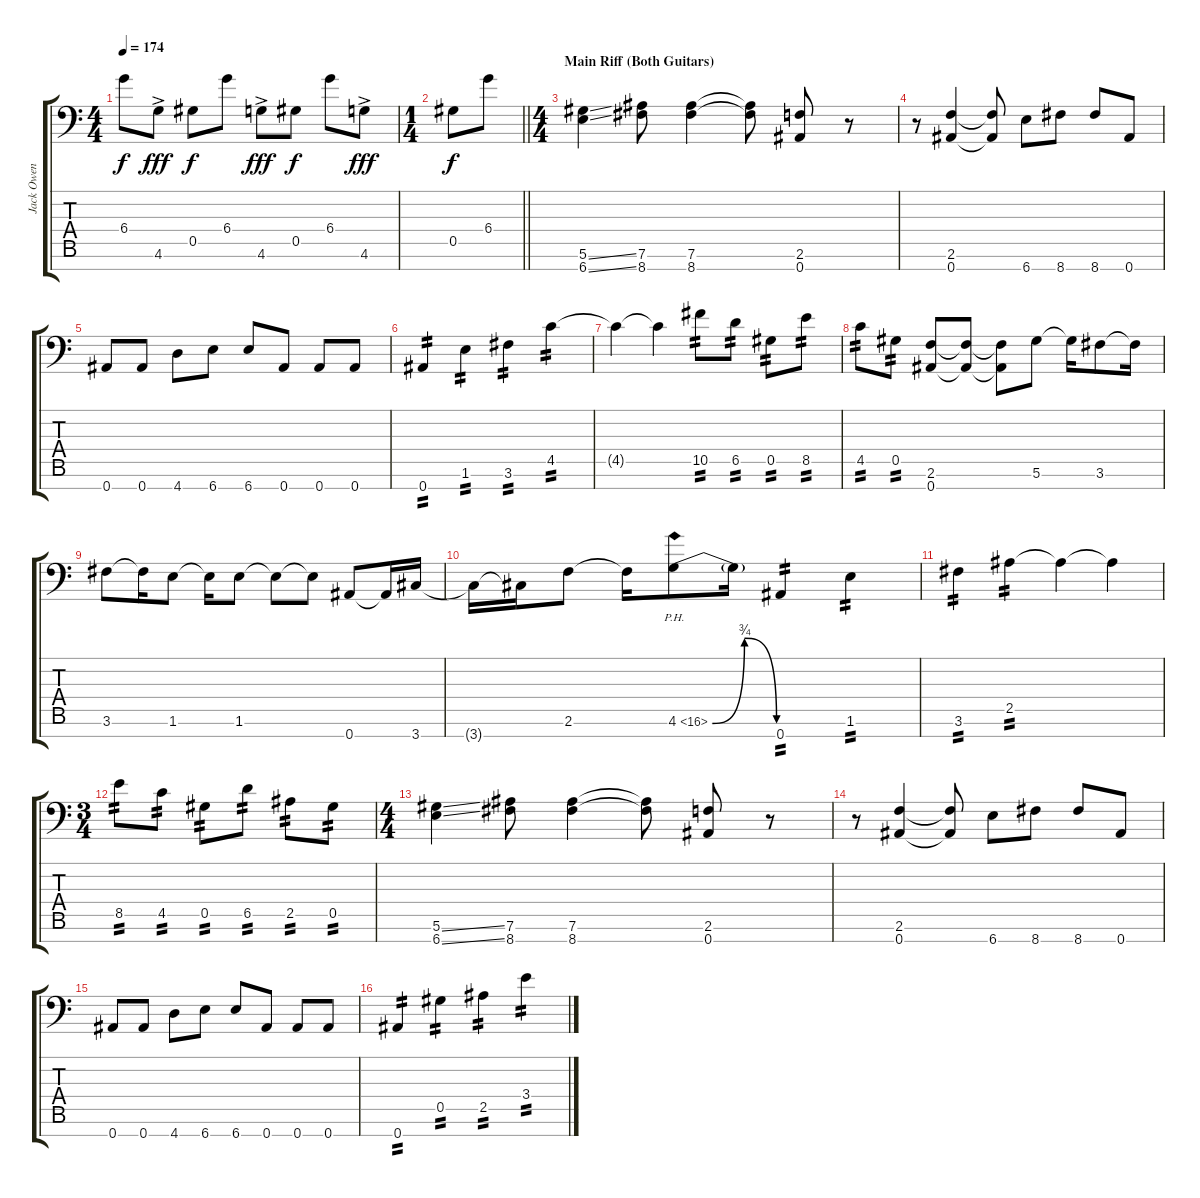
\track ("Jack Owen" "Jack Owen") {instrument distortionguitar}
\staff {score tabs}
\tuning (Eb4 Bb3 Gb3 Db3 Ab2 Eb2 Bb1) {hide}
\ts (4 4)
\tempo 174
\clef f4
\ks c
6.4.8{dy f} 4.6{ac}.8{dy fff} 0.5.8{dy f} 6.4.8 4.6{ac}.8{dy fff} 0.5.8{dy f} 6.4.8 4.6{ac}.8{dy fff} |
\ts (1 4)
\barLineRight lightlight
0.5.8{dy f} 6.4.8 |
\ts (4 4)
\section ("" "Main Riff (Both Guitars)")
(5.6{ss} 6.7{ss}).4 (7.6 8.7).8 (7.6 8.7).4 (7.6{t} 8.7{t}).8 (2.6 0.7).8 r.8 |
r.8 (2.6 0.7).4 (2.6{t} 0.7{t}).8 6.7.8 8.7.8 8.7.8 0.7.8 |
0.7.8 0.7.8 4.7.8 6.7.8 6.7.8 0.7.8 0.7.8 0.7.8 |
0.7.4{tp 2} 1.6.4{tp 2} 3.6.4{tp 2} 4.5.4{tp 2} |
4.5{t}.4 4.5{t}.4 10.5.8{tp 2} 6.5.8{tp 2} 0.5.8{tp 2} 8.5.8{tp 2} |
4.5.8{tp 2} 0.5.8{tp 2} (2.6 0.7).8 (2.6{t} 0.7{t}).8 (2.6{t} 0.7{t}).8 5.6.8 5.6{t}.16 3.6.8 3.6{t}.16 |
3.6.8 3.6{t}.16 1.6.8 1.6{t}.16 1.6.8 1.6{t}.8 1.6{t}.8 0.7.8 0.7{t}.16 3.7.16 |
3.7{t}.16 3.7{t}.16 2.6.8 2.6{t}.16 4.6{be (bendrelease 0 0 30 3 30 3 60 0) ph 12}.8 4.6{t}.16 0.7.4{tp 2} 1.6.4{tp 2} |
3.6.4{tp 2} 2.5.4{tp 2} 2.5{t}.4 2.5{t}.4 |
\ts (3 4)
8.5.8{tp 2} 4.5.8{tp 2} 0.5.8{tp 2} 6.5.8{tp 2} 2.5.8{tp 2} 0.5.8{tp 2} |
\ts (4 4)
(5.6{ss} 6.7{ss}).4 (7.6 8.7).8 (7.6 8.7).4 (7.6{t} 8.7{t}).8 (2.6 0.7).8 r.8 |
r.8 (2.6 0.7).4 (2.6{t} 0.7{t}).8 6.7.8 8.7.8 8.7.8 0.7.8 |
0.7.8 0.7.8 4.7.8 6.7.8 6.7.8 0.7.8 0.7.8 0.7.8 |
0.7.4{tp 2} 0.5.4{tp 2} 2.5.4{tp 2} 3.4.4{tp 2}
